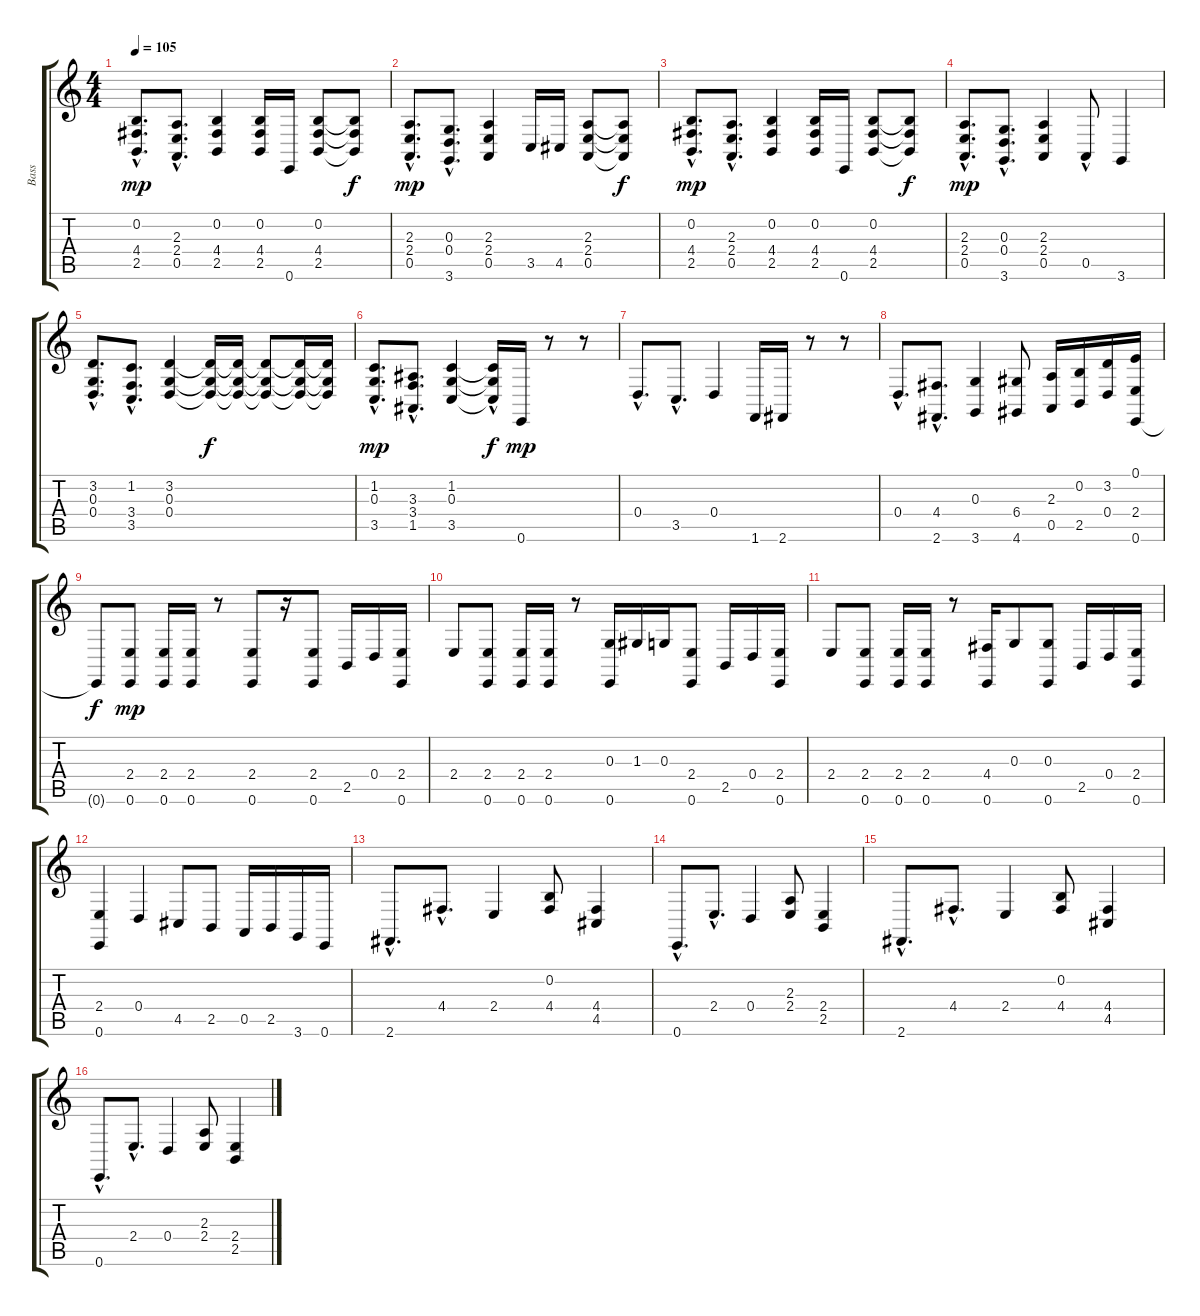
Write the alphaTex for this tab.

\track ("Bass" "Bass") {instrument electricgrandpiano}
\staff {score tabs}
\tuning (E4 B3 G3 D3 A2 E2) {hide}
\ts (4 4)
\tempo 105
\clef g2
\ks c
(0.2{hac} 4.4{hac} 2.5{hac}).8{d dy mp} (2.3{hac} 2.4{hac} 0.5{hac}).8{d} (0.2 4.4 2.5).4 (0.2 4.4 2.5).16 0.6.16 (0.2 4.4 2.5).8 (0.2{t} 4.4{t} 2.5{t}).8{dy f} |
(2.3{hac} 2.4{hac} 0.5{hac}).8{d dy mp} (0.3{hac} 0.4{hac} 3.6{hac}).8{d} (2.3 2.4 0.5).4 3.5.16 4.5.16 (2.3 2.4 0.5).8 (2.3{t} 2.4{t} 0.5{t}).8{dy f} |
(0.2{hac} 4.4{hac} 2.5{hac}).8{d dy mp} (2.3{hac} 2.4{hac} 0.5{hac}).8{d} (0.2 4.4 2.5).4 (0.2 4.4 2.5).16 0.6.16 (0.2 4.4 2.5).8 (0.2{t} 4.4{t} 2.5{t}).8{dy f} |
(2.3{hac} 2.4{hac} 0.5{hac}).8{d dy mp} (0.3{hac} 0.4{hac} 3.6{hac}).8{d} (2.3 2.4 0.5).4 0.5{hac}.8 3.6.4 |
(3.2{hac} 0.3{hac} 0.4{hac}).8{d} (1.2{hac} 3.4{hac} 3.5{hac}).8{d} (3.2 0.3 0.4).4 (3.2{t} 0.3{t} 0.4{t}).16{dy f} (3.2{t} 0.3{t} 0.4{t}).16 (3.2{t} 0.3{t} 0.4{t}).8 (3.2{t} 0.3{t} 0.4{t}).16 (3.2{t} 0.3{t} 0.4{t}).16 |
(1.2{hac} 0.3{hac} 3.5{hac}).8{d dy mp} (3.3{hac} 3.4{hac} 1.5{hac}).8{d} (1.2 0.3 3.5).4 (1.2{hac t} 0.3{hac t} 3.5{hac t}).16{dy f} 0.6.16{dy mp} r.8 r.8 |
0.4{hac}.8{d} 3.5{hac}.8{d} 0.4.4 1.6.16 2.6.16 r.8 r.8 |
0.4{hac}.8{d} (4.4{hac} 2.6{hac}).8{d} (0.3 3.6).4 (6.4 4.6).8 (2.3 0.5).16 (0.2 2.5).16 (3.2 0.4).16 (0.1 2.4 0.6).16 |
0.6{t}.8{dy f} (2.4 0.6).8{dy mp} (2.4 0.6).16 (2.4 0.6).16 r.8 (2.4 0.6).8 r.16 (2.4 0.6).8 2.5.16 0.4.16 (2.4 0.6).16 |
2.4.8 (2.4 0.6).8 (2.4 0.6).16 (2.4 0.6).16 r.8 (0.3 0.6).16 1.3.16 0.3.16 (2.4 0.6).8 2.5.16 0.4.16 (2.4 0.6).16 |
2.4.8 (2.4 0.6).8 (2.4 0.6).16 (2.4 0.6).16 r.8 (4.4 0.6).16 0.3.8 (0.3 0.6).8 2.5.16 0.4.16 (2.4 0.6).16 |
(2.4 0.6).4 0.4.4 4.5.8 2.5.8 0.5.16 2.5.16 3.6.16 0.6.16 |
2.6{hac}.8{d} 4.4{hac}.8{d} 2.4.4 (0.2 4.4).8 (4.4 4.5).4 |
0.6{hac}.8{d} 2.4{hac}.8{d} 0.4.4 (2.3 2.4).8 (2.4 2.5).4 |
2.6{hac}.8{d} 4.4{hac}.8{d} 2.4.4 (0.2 4.4).8 (4.4 4.5).4 |
0.6{hac}.8{d} 2.4{hac}.8{d} 0.4.4 (2.3 2.4).8 (2.4 2.5).4
